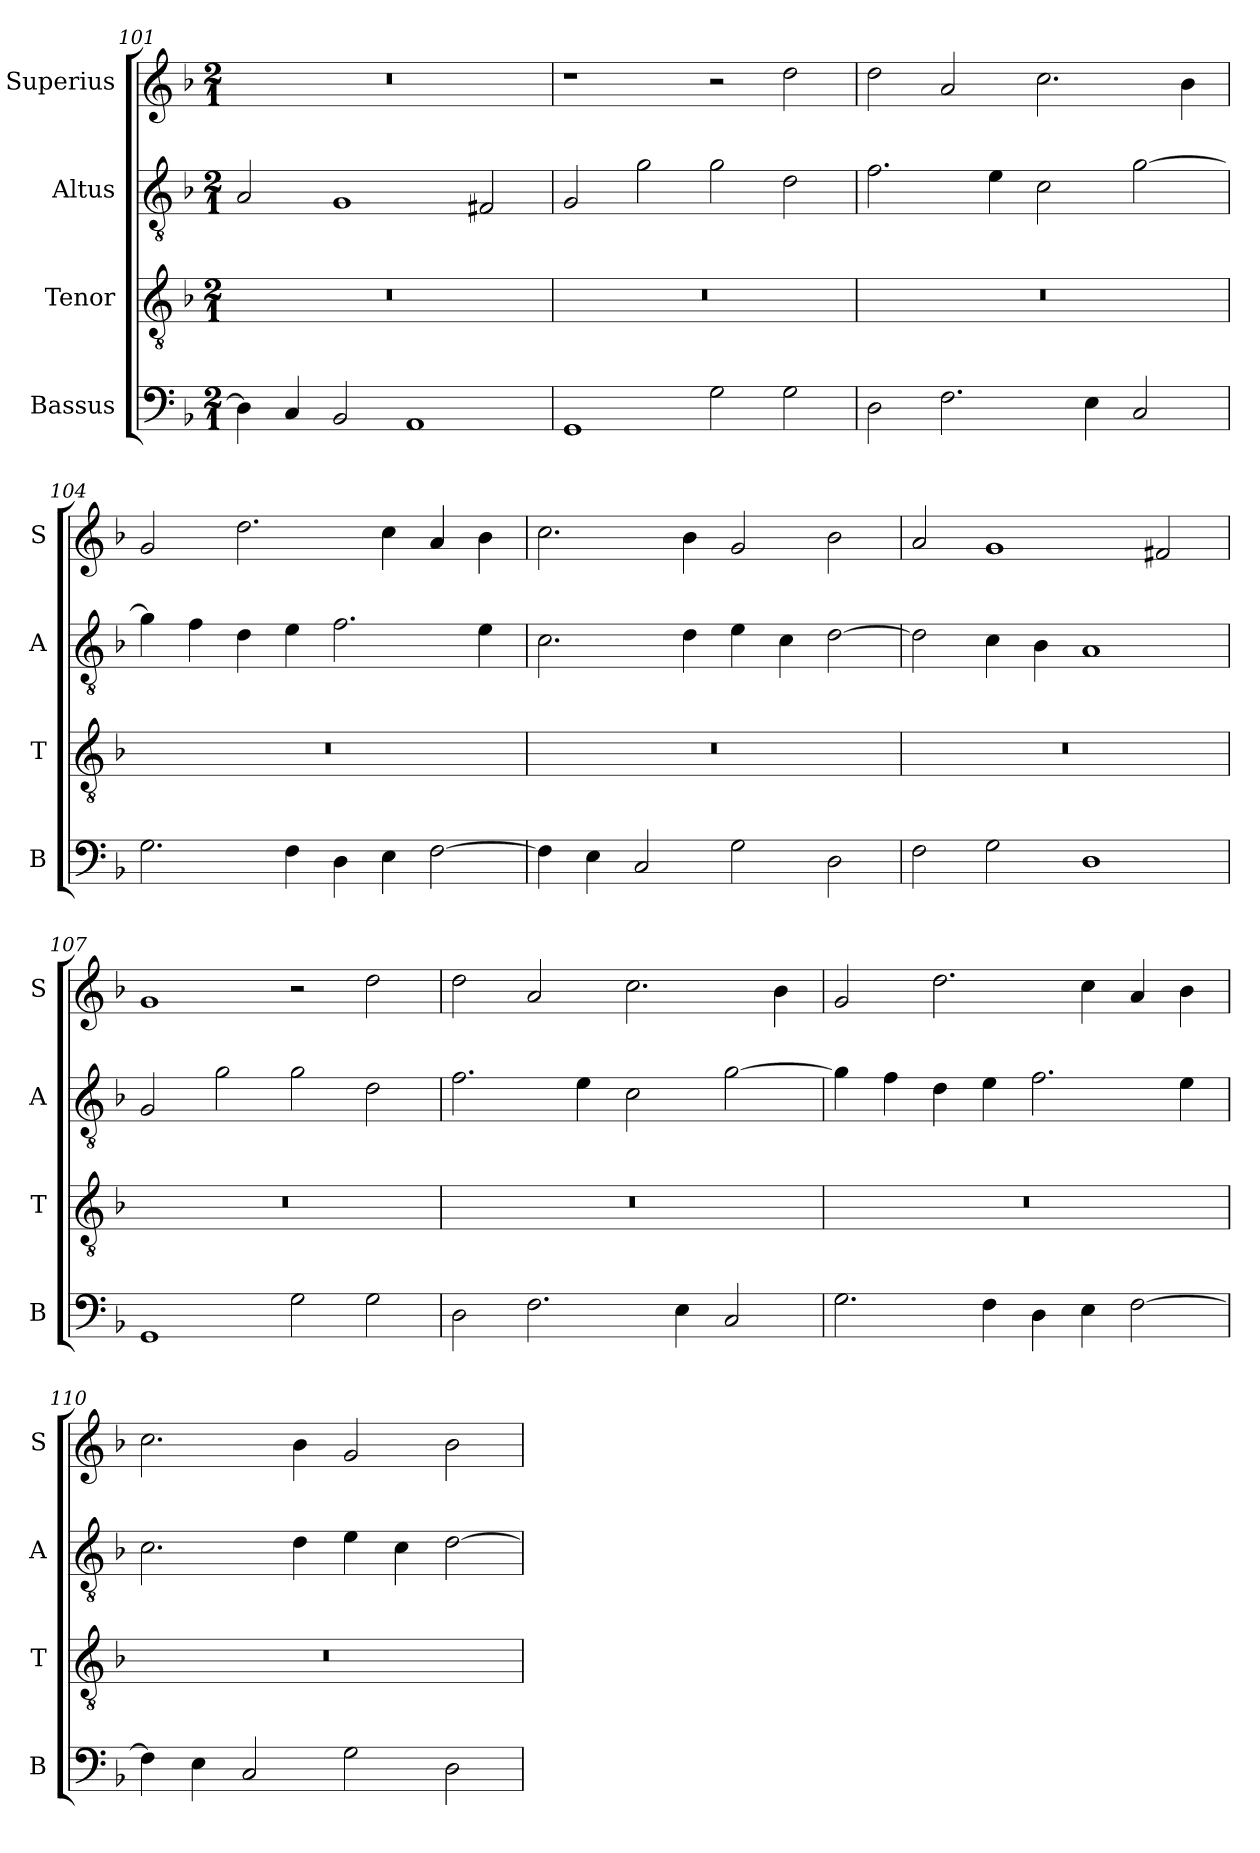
**kern	**kern	**kern	**kern
*part4	*part3	*part2	*part1
*staff4	*staff3	*staff2	*staff1
*I"Bassus	*I"Tenor	*I"Altus	*I"Superius
*I'B	*I'T	*I'A	*I'S
*clefF4	*clefGv2	*clefGv2	*clefG2
*k[b-]	*k[b-]	*k[b-]	*k[b-]
*M2/1	*M2/1	*M2/1	*M2/1
=101	=101	=101	=101
4D\]	0r	2A/	0r
4C/	.	.	.
2BB-/	.	1G	.
1AA	.	.	.
.	.	2F#X/	.
=102	=102	=102	=102
1GG	0r	2G/	1r
.	.	2g\	.
2G\	.	2g\	2r
2G\	.	2d\	2dd\
=103	=103	=103	=103
2D\	0r	2.f\	2dd\
2.F\	.	.	2a/
.	.	4e\	.
.	.	2c\	2.cc\
4E\	.	.	.
2C/	.	[2g\	.
.	.	.	4b-\
=104	=104	=104	=104
2.G\	0r	4g\]	2g/
.	.	4f\	.
.	.	4d\	2.dd\
4F\	.	4e\	.
4D\	.	2.f\	.
4E\	.	.	4cc\
[2F\	.	.	4a/
.	.	4e\	4b-\
=105	=105	=105	=105
4F\]	0r	2.c\	2.cc\
4E\	.	.	.
2C/	.	.	.
.	.	4d\	4b-\
2G\	.	4e\	2g/
.	.	4c\	.
2D\	.	[2d\	2b-\
=106	=106	=106	=106
2F\	0r	2d\]	2a/
2G\	.	4c\	1g
.	.	4B-\	.
1D	.	1A	.
.	.	.	2f#X/
=107	=107	=107	=107
1GG	0r	2G/	1g
.	.	2g\	.
2G\	.	2g\	2r
2G\	.	2d\	2dd\
=108	=108	=108	=108
2D\	0r	2.f\	2dd\
2.F\	.	.	2a/
.	.	4e\	.
.	.	2c\	2.cc\
4E\	.	.	.
2C/	.	[2g\	.
.	.	.	4b-\
=109	=109	=109	=109
2.G\	0r	4g\]	2g/
.	.	4f\	.
.	.	4d\	2.dd\
4F\	.	4e\	.
4D\	.	2.f\	.
4E\	.	.	4cc\
[2F\	.	.	4a/
.	.	4e\	4b-\
=110	=110	=110	=110
4F\]	0r	2.c\	2.cc\
4E\	.	.	.
2C/	.	.	.
.	.	4d\	4b-\
2G\	.	4e\	2g/
.	.	4c\	.
2D\	.	[2d\	2b-\
=	=	=	=
*-	*-	*-	*-
